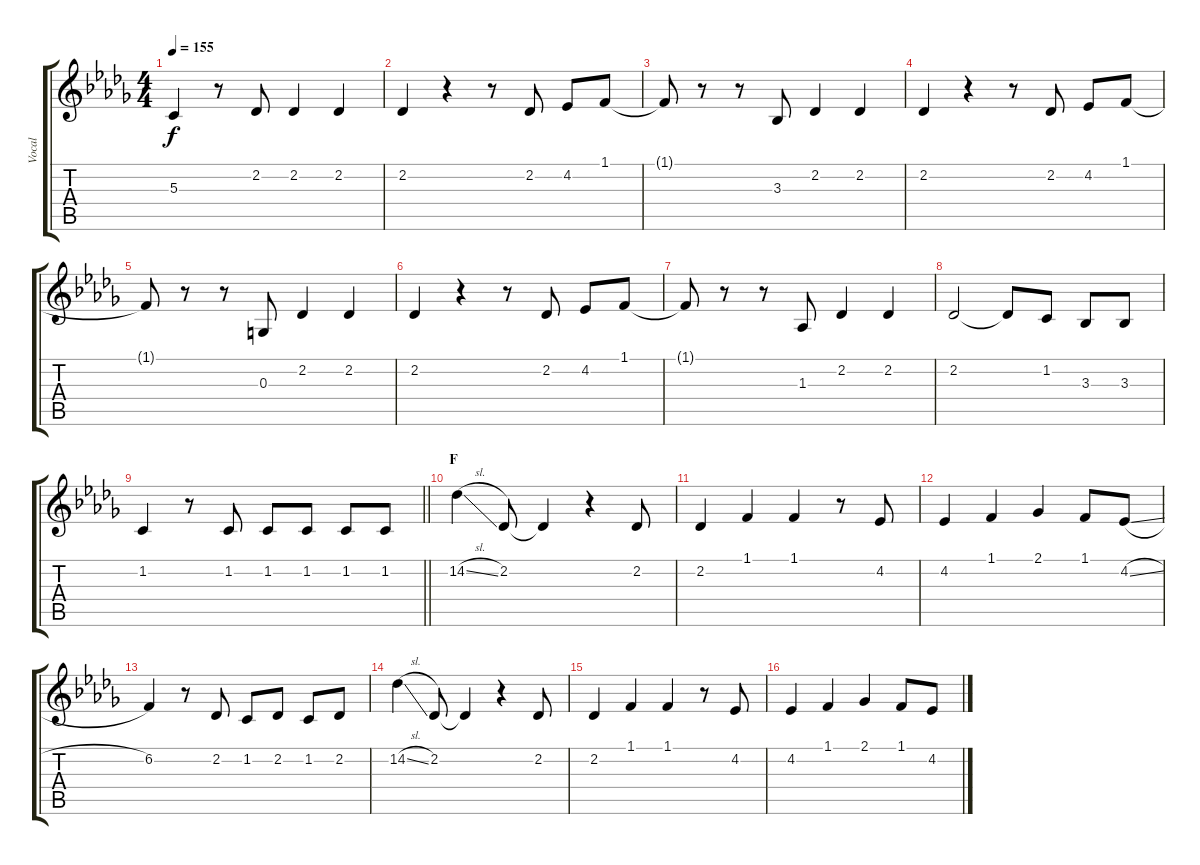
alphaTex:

\track ("Vocal" "Vocal") {instrument flute}
\staff {score tabs}
\tuning (E4 B3 G3 D3 A2 E2) {hide}
\ts (4 4)
\tempo 155
\clef g2
\ks db
5.3.4{dy f} r.8 2.2.8 2.2.4 2.2.4 |
2.2.4 r.4 r.8 2.2.8 4.2.8 1.1.8 |
1.1{t}.8 r.8 r.8 3.3.8 2.2.4 2.2.4 |
2.2.4 r.4 r.8 2.2.8 4.2.8 1.1.8 |
1.1{t}.8 r.8 r.8 0.3.8 2.2.4 2.2.4 |
2.2.4 r.4 r.8 2.2.8 4.2.8 1.1.8 |
1.1{t}.8 r.8 r.8 1.3.8 2.2.4 2.2.4 |
2.2.2 2.2{t}.8 1.2.8 3.3.8 3.3.8 |
\barLineRight lightlight
1.2.4 r.8 1.2.8 1.2.8 1.2.8 1.2.8 1.2.8 |
\section ("" "F")
14.2{sl}.4 2.2.8 2.2{t}.4 r.4 2.2.8 |
2.2.4 1.1.4 1.1.4 r.8 4.2.8 |
4.2.4 1.1.4 2.1.4 1.1.8 4.2{sl}.8 |
6.2.4 r.8 2.2.8 1.2.8 2.2.8 1.2.8 2.2.8 |
14.2{sl}.4 2.2.8 2.2{t}.4 r.4 2.2.8 |
2.2.4 1.1.4 1.1.4 r.8 4.2.8 |
4.2.4 1.1.4 2.1.4 1.1.8 4.2{sl}.8
